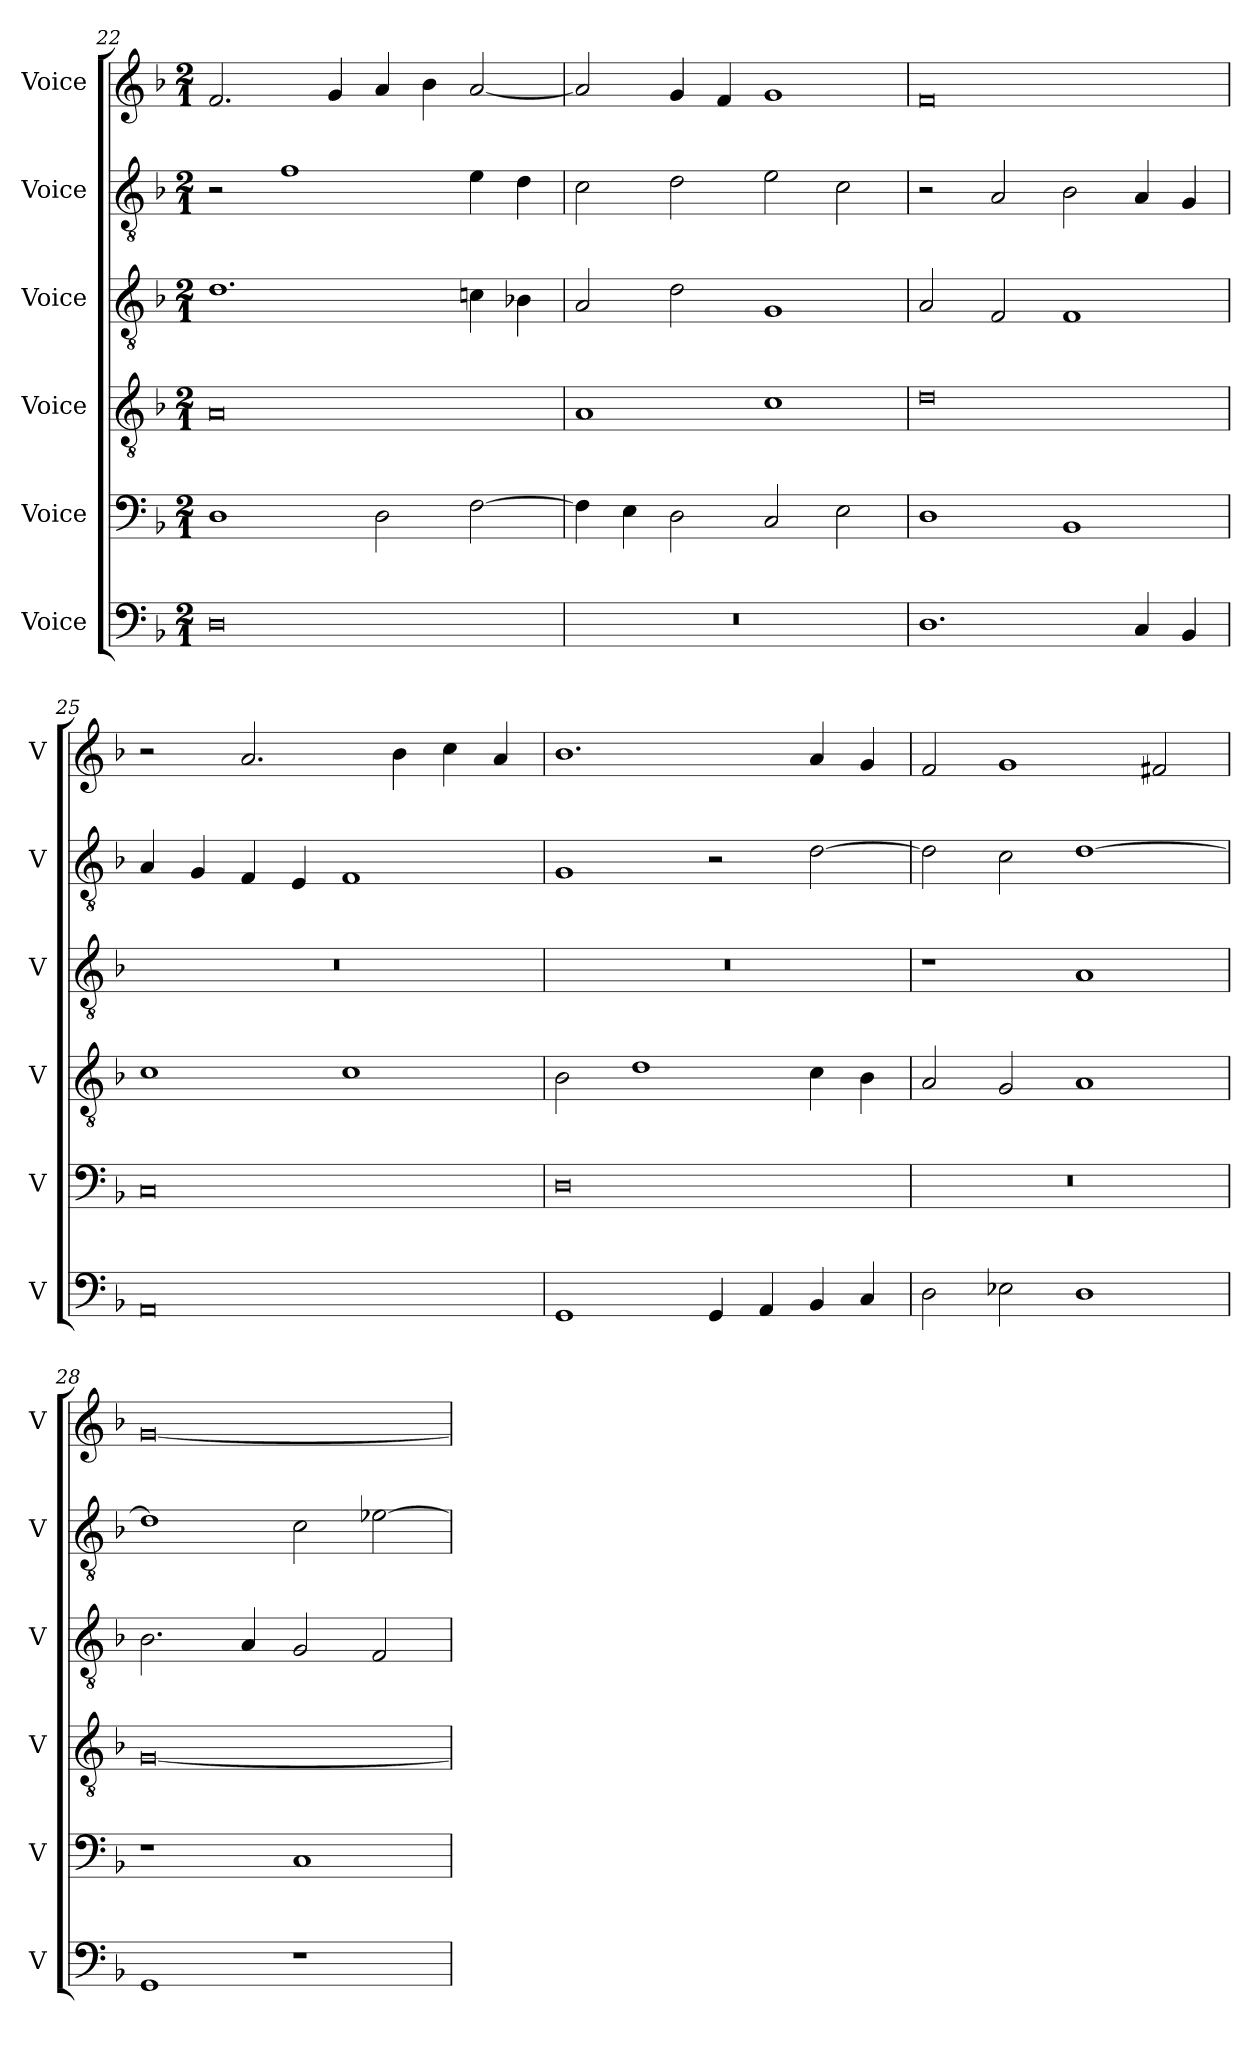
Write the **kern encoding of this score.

**kern	**kern	**kern	**kern	**kern	**kern
*part6	*part5	*part4	*part3	*part2	*part1
*staff6	*staff5	*staff4	*staff3	*staff2	*staff1
*I"Voice	*I"Voice	*I"Voice	*I"Voice	*I"Voice	*I"Voice
*I'V	*I'V	*I'V	*I'V	*I'V	*I'V
!!LO:PB:g=z
*clefF4	*clefF4	*clefGv2	*clefGv2	*clefGv2	*clefG2
*k[b-]	*k[b-]	*k[b-]	*k[b-]	*k[b-]	*k[b-]
*M2/1	*M2/1	*M2/1	*M2/1	*M2/1	*M2/1
=22	=22	=22	=22	=22	=22
0D	1D	0A	1.d	2r	2.f/
.	.	.	.	1f	.
.	.	.	.	.	4g/
.	2D\	.	.	.	4a/
.	.	.	.	.	4b-\
.	[2F\	.	4cn\	4e\	[2a/
.	.	.	4B-X\	4d\	.
=23	=23	=23	=23	=23	=23
0r	4F\]	1A	2A/	2c\	2a/]
.	4E\	.	.	.	.
.	2D\	.	2d\	2d\	4g/
.	.	.	.	.	4f/
.	2C/	1c	1G	2e\	1g
.	2E\	.	.	2c\	.
=24	=24	=24	=24	=24	=24
1.D	1D	0d	2A/	2r	0f
.	.	.	2F/	2A/	.
.	1BB-	.	1F	2B-\	.
4C/	.	.	.	4A/	.
4BB-/	.	.	.	4G/	.
!!LO:LB:g=z
=25	=25	=25	=25	=25	=25
0AA	0C	1c	0r	4A/	2r
.	.	.	.	4G/	.
.	.	.	.	4F/	2.a/
.	.	.	.	4E/	.
.	.	1c	.	1F	.
.	.	.	.	.	4b-\
.	.	.	.	.	4cc\
.	.	.	.	.	4a/
=26	=26	=26	=26	=26	=26
1GG	0D	2B-\	0r	1G	1.b-
.	.	1d	.	.	.
4GG/	.	.	.	2r	.
4AA/	.	.	.	.	.
4BB-/	.	4c\	.	[2d\	4a/
4C/	.	4B-\	.	.	4g/
=27	=27	=27	=27	=27	=27
2D\	0r	2A/	1r	2d\]	2f/
2E-X\	.	2G/	.	2c\	1g
1D	.	1A	1A	[1d	.
.	.	.	.	.	2f#X/
!!LO:PB:g=z
=28	=28	=28	=28	=28	=28
1GG	1r	[0G	2.B-\	1d]	[0g
.	.	.	4A/	.	.
1r	1C	.	2G/	2c\	.
.	.	.	2F/	[2e-X\	.
=	=	=	=	=	=
*-	*-	*-	*-	*-	*-
